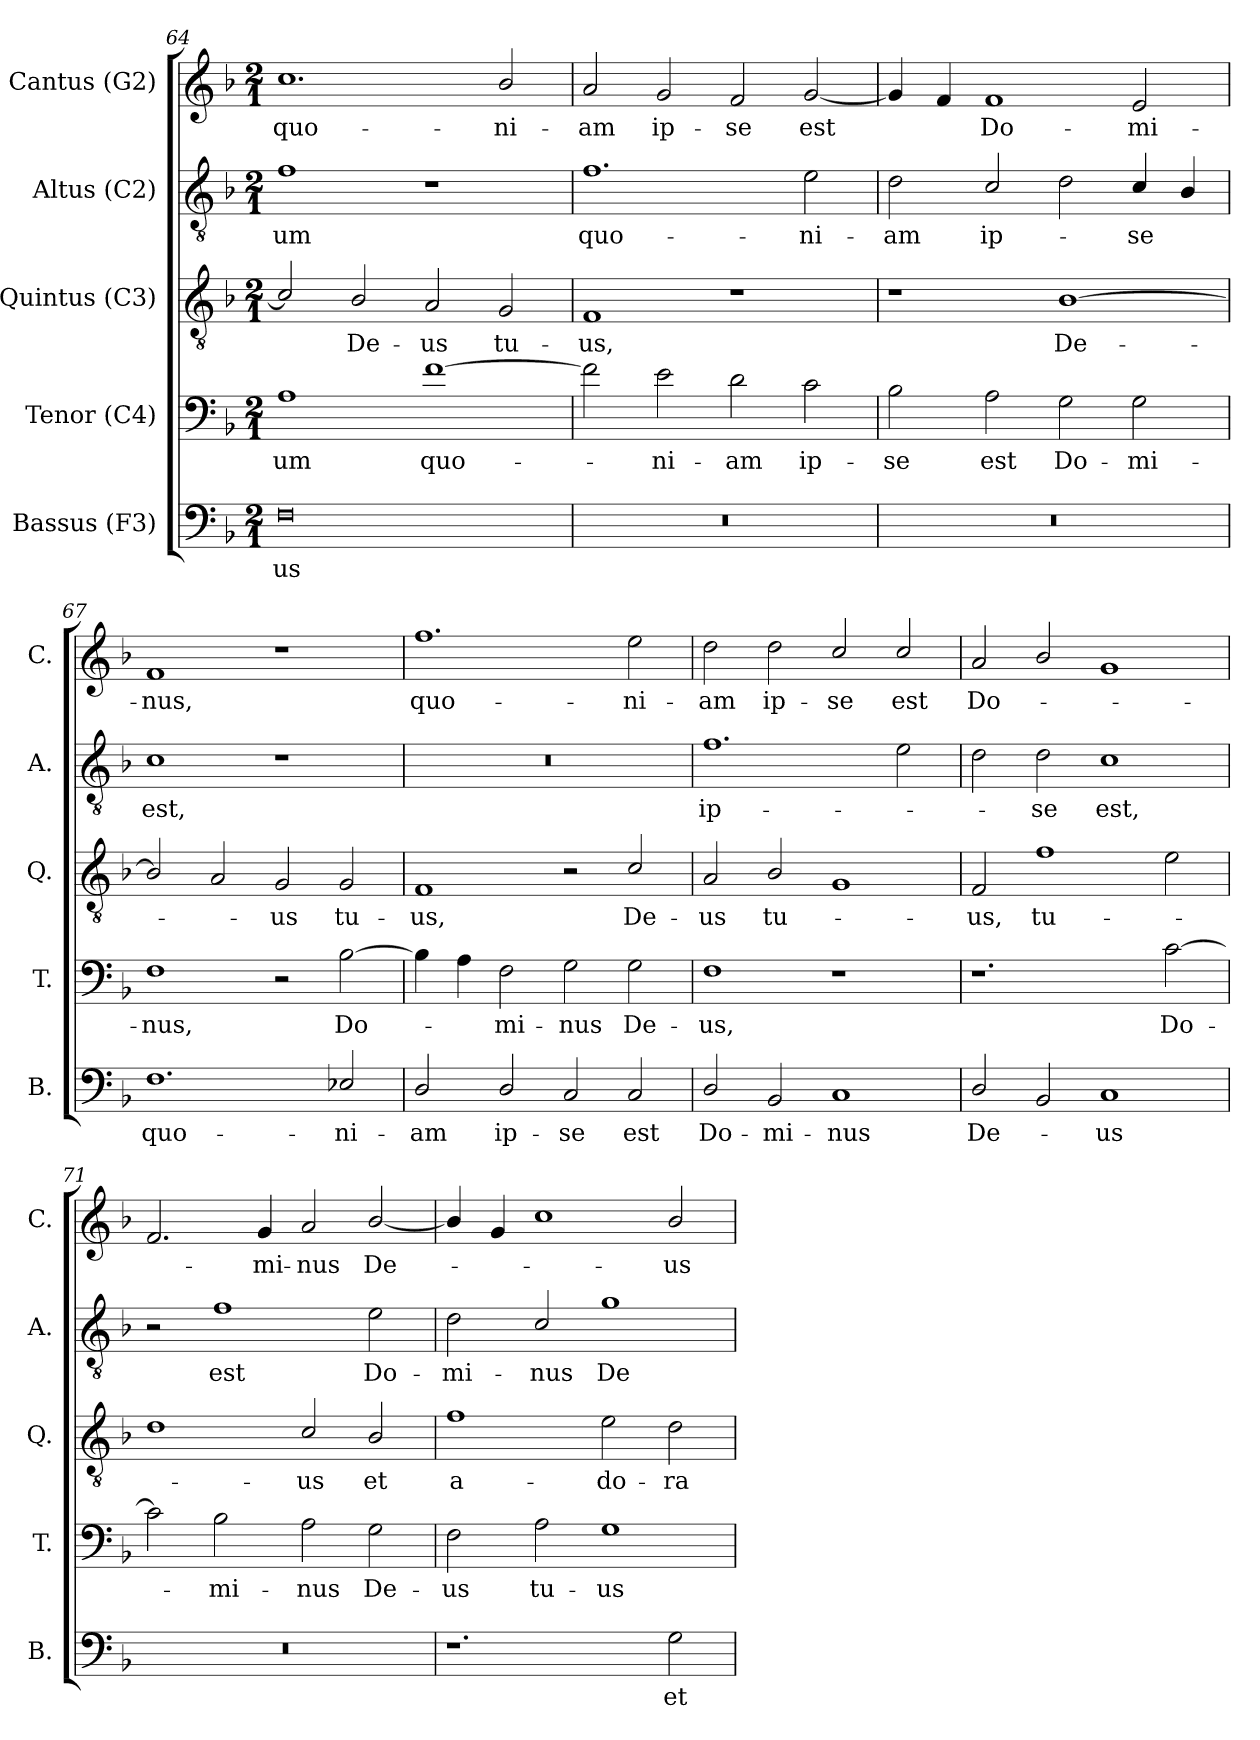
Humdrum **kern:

**kern	**text	**kern	**text	**kern	**text	**kern	**text	**kern	**text
*part5	*part5	*part4	*part4	*part3	*part3	*part2	*part2	*part1	*part1
*staff5	*staff5	*staff4	*staff4	*staff3	*staff3	*staff2	*staff2	*staff1	*staff1
*I"Bassus (F3)	*	*I"Tenor (C4)	*	*I"Quintus (C3)	*	*I"Altus (C2)	*	*I"Cantus (G2)	*
*I'B.	*	*I'T.	*	*I'Q.	*	*I'A.	*	*I'C.	*
*clefF4	*	*clefF4	*	*clefGv2	*	*clefGv2	*	*clefG2	*
*	*	*ITrd7c12	*	*ITrd7c12	*	*ITrd7c12	*	*	*
*k[b-]	*	*k[b-]	*	*k[b-]	*	*k[b-]	*	*k[b-]	*
*F:	*	*F:	*	*F:	*	*F:	*	*F:	*
*M2/1	*	*M2/1	*	*M2/1	*	*M2/1	*	*M2/1	*
=64	=64	=64	=64	=64	=64	=64	=64	=64	=64
!	!LO:LY:b	!	!LO:LY:b	!	!	!	!LO:LY:b	!	!LO:LY:b
0F	-us	1AA	-um	2C/]	.	1F	-um	1.cc	quo-
!	!	!	!	!	!LO:LY:b	!	!	!	!
.	.	.	.	2BB-/	De-	.	.	.	.
!	!	!	!LO:LY:b	!	!LO:LY:b	!	!	!	!
.	.	[1F	quo-	2AA/	-us	1r	.	.	.
!	!	!	!	!	!LO:LY:b	!	!	!	!LO:LY:b
.	.	.	.	2GG/	tu-	.	.	2b-/	-ni-
=65	=65	=65	=65	=65	=65	=65	=65	=65	=65
!	!	!	!	!	!LO:LY:b	!	!LO:LY:b	!	!LO:LY:b
0r	.	2F\]	.	1FF	-us,	1.F	quo-	2a/	-am
!	!	!	!LO:LY:b	!	!	!	!	!	!LO:LY:b
.	.	2E\	-ni-	.	.	.	.	2g/	ip-
!	!	!	!LO:LY:b	!	!	!	!	!	!LO:LY:b
.	.	2D\	-am	1r	.	.	.	2f/	-se
!	!	!	!LO:LY:b	!	!	!	!LO:LY:b	!	!LO:LY:b
.	.	2C\	ip-	.	.	2E\	-ni-	[2g/	est
=66	=66	=66	=66	=66	=66	=66	=66	=66	=66
!	!	!	!LO:LY:b	!	!	!	!LO:LY:b	!	!
0r	.	2BB-\	-se	1r	.	2D\	-am	4g/]	.
.	.	.	.	.	.	.	.	4f/	.
!	!	!	!LO:LY:b	!	!	!	!LO:LY:b	!	!LO:LY:b
.	.	2AA\	est	.	.	2C/	ip-	1f	Do-
!	!	!	!LO:LY:b	!	!LO:LY:b	!	!	!	!
.	.	2GG\	Do-	[1BB-	De-	2D\	.	.	.
!	!	!	!LO:LY:b	!	!	!	!LO:LY:b	!	!LO:LY:b
.	.	2GG\	-mi-	.	.	4C/	-se	2e/	-mi-
.	.	.	.	.	.	4BB-/	.	.	.
=67	=67	=67	=67	=67	=67	=67	=67	=67	=67
!	!LO:LY:b	!	!LO:LY:b	!	!	!	!LO:LY:b	!	!LO:LY:b
1.F	quo-	1FF	-nus,	2BB-/]	.	1C	est,	1f	-nus,
.	.	.	.	2AA/	.	.	.	.	.
!	!	!	!	!	!LO:LY:b	!	!	!	!
.	.	2r	.	2GG/	-us	1r	.	1r	.
!	!LO:LY:b	!	!LO:LY:b	!	!LO:LY:b	!	!	!	!
2E-X/	-ni-	[2BB-\	Do-	2GG/	tu-	.	.	.	.
=68	=68	=68	=68	=68	=68	=68	=68	=68	=68
!	!LO:LY:b	!	!	!	!LO:LY:b	!	!	!	!LO:LY:b
2D/	-am	4BB-\]	.	1FF	-us,	0r	.	1.ff	quo-
.	.	4AA\	.	.	.	.	.	.	.
!	!LO:LY:b	!	!LO:LY:b	!	!	!	!	!	!
2D/	ip-	2FF\	-mi-	.	.	.	.	.	.
!	!LO:LY:b	!	!LO:LY:b	!	!	!	!	!	!
2C/	-se	2GG\	-nus	2r	.	.	.	.	.
!	!LO:LY:b	!	!LO:LY:b	!	!LO:LY:b	!	!	!	!LO:LY:b
2C/	est	2GG\	De-	2C/	De-	.	.	2ee\	-ni-
=69	=69	=69	=69	=69	=69	=69	=69	=69	=69
!	!LO:LY:b	!	!LO:LY:b	!	!LO:LY:b	!	!LO:LY:b	!	!LO:LY:b
2D/	Do-	1FF	-us,	2AA/	-us	1.F	ip-	2dd\	-am
!	!LO:LY:b	!	!	!	!LO:LY:b	!	!	!	!LO:LY:b
2BB-/	-mi-	.	.	2BB-/	tu-	.	.	2dd\	ip-
!	!LO:LY:b	!	!	!	!	!	!	!	!LO:LY:b
1C	-nus	1r	.	1GG	.	.	.	2cc/	-se
!	!	!	!	!	!	!	!	!	!LO:LY:b
.	.	.	.	.	.	2E\	.	2cc/	est
=70	=70	=70	=70	=70	=70	=70	=70	=70	=70
!	!LO:LY:b	!	!	!	!LO:LY:b	!	!	!	!LO:LY:b
2D/	De-	1.r	.	2FF/	-us,	2D\	.	2a/	Do-
!	!	!	!	!	!LO:LY:b	!	!LO:LY:b	!	!
2BB-/	.	.	.	1F	tu-	2D\	-se	2b-/	.
!	!LO:LY:b	!	!	!	!	!	!LO:LY:b	!	!
1C	-us	.	.	.	.	1C	est,	1g	.
!	!	!	!LO:LY:b	!	!	!	!	!	!
.	.	[2C\	Do-	2E\	.	.	.	.	.
=71	=71	=71	=71	=71	=71	=71	=71	=71	=71
0r	.	2C\]	.	1D	.	2r	.	2.f/	.
!	!	!	!LO:LY:b	!	!	!	!LO:LY:b	!	!
.	.	2BB-\	-mi-	.	.	1F	est	.	.
!	!	!	!	!	!	!	!	!	!LO:LY:b
.	.	.	.	.	.	.	.	4g/	-mi-
!	!	!	!LO:LY:b	!	!LO:LY:b	!	!	!	!LO:LY:b
.	.	2AA\	-nus	2C/	-us	.	.	2a/	-nus
!	!	!	!LO:LY:b	!	!LO:LY:b	!	!LO:LY:b	!	!LO:LY:b
.	.	2GG\	De-	2BB-/	et	2E\	Do-	[2b-/	De-
=72	=72	=72	=72	=72	=72	=72	=72	=72	=72
!	!	!	!LO:LY:b	!	!LO:LY:b	!	!LO:LY:b	!	!
1.r	.	2FF\	-us	1F	a-	2D\	-mi-	4b-/]	.
.	.	.	.	.	.	.	.	4g/	.
!	!	!	!LO:LY:b	!	!	!	!LO:LY:b	!	!
.	.	2AA\	tu-	.	.	2C/	-nus	1cc	.
!	!	!	!LO:LY:b	!	!LO:LY:b	!	!LO:LY:b	!	!
.	.	1GG	-us	2E\	-do-	1G	De-	.	.
!	!LO:LY:b	!	!	!	!LO:LY:b	!	!	!	!LO:LY:b
2G\	et	.	.	2D\	-ra-	.	.	2b-/	-us
=	=	=	=	=	=	=	=	=	=
*-	*-	*-	*-	*-	*-	*-	*-	*-	*-
